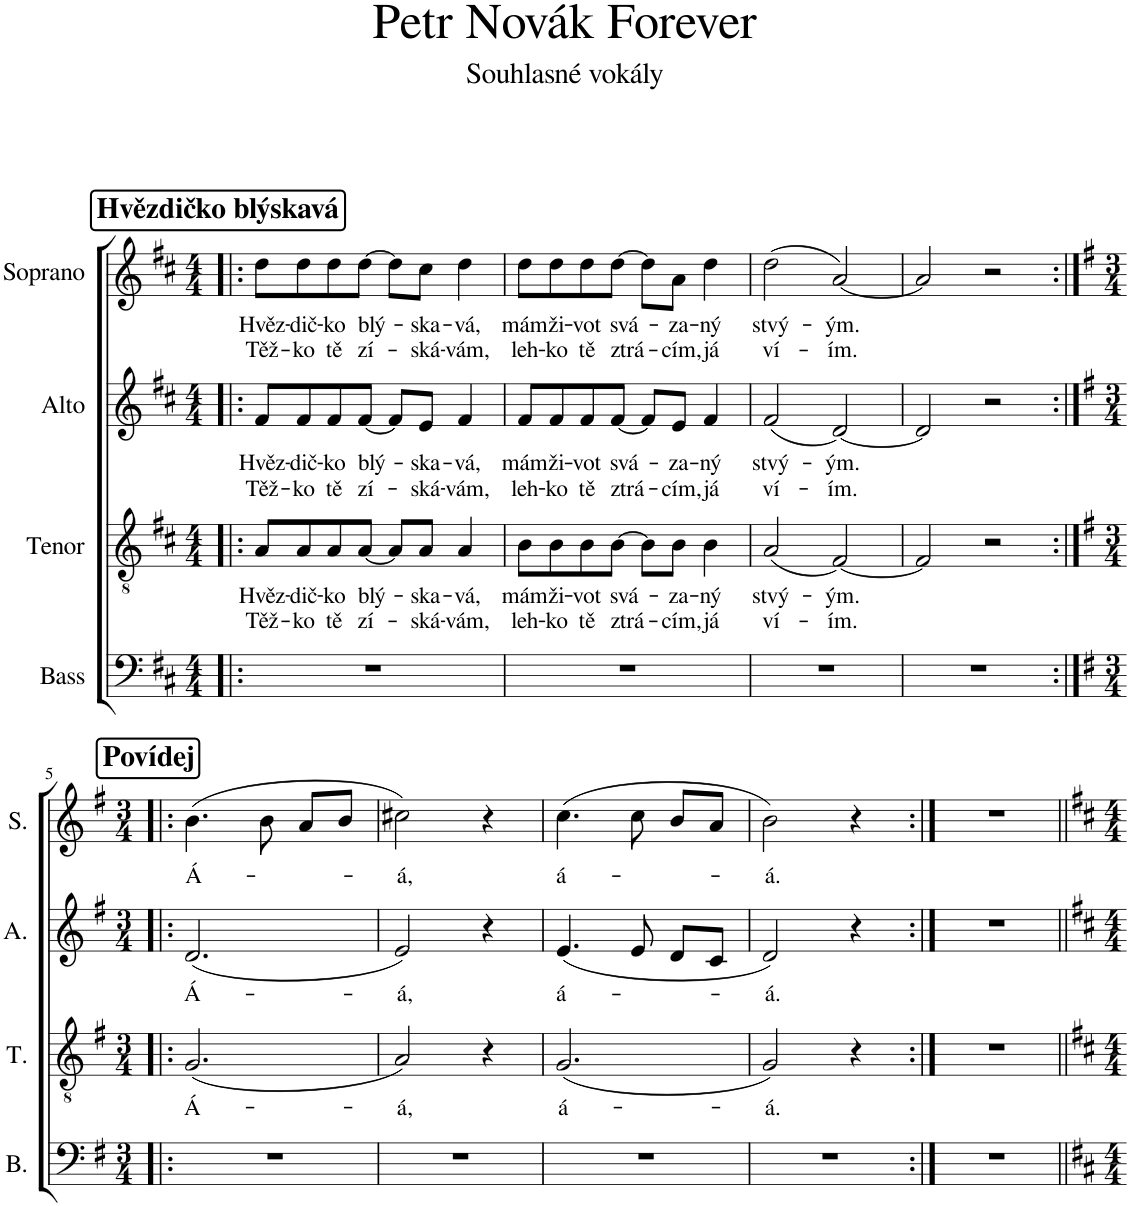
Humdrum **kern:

**kern	**kern	**text	**text	**kern	**text	**text	**kern	**text	**text
*part4	*part3	*part3	*part3	*part2	*part2	*part2	*part1	*part1	*part1
*staff4	*staff3	*staff3	*staff3	*staff2	*staff2	*staff2	*staff1	*staff1	*staff1
*I"Bass	*I"Tenor	*	*	*I"Alto	*	*	*I"Soprano	*	*
*I'B.	*I'T.	*	*	*I'A.	*	*	*I'S.	*	*
*clefF4	*clefGv2	*	*	*clefG2	*	*	*clefG2	*	*
*k[f#c#]	*k[f#c#]	*	*	*k[f#c#]	*	*	*k[f#c#]	*	*
*M4/4	*M4/4	*	*	*M4/4	*	*	*M4/4	*	*
!!LO:REH:place=s1:a:B:cj:fs=14:t=Hvězdičko blýskavá
=1!|:	=1!|:	=1!|:	=1!|:	=1!|:	=1!|:	=1!|:	=1!|:	=1!|:	=1!|:
!	!	!LO:LY:b	!LO:LY:b	!	!LO:LY:b	!LO:LY:b	!	!LO:LY:b	!LO:LY:b
1r	8A/L	Hvěz-	Těž-	8f#/L	Hvěz-	Těž-	8dd\L	Hvěz-	Těž-
!	!	!LO:LY:b	!LO:LY:b	!	!LO:LY:b	!LO:LY:b	!	!LO:LY:b	!LO:LY:b
.	8A/	-dič-	-ko	8f#/	-dič-	-ko	8dd\	-dič-	-ko
!	!	!LO:LY:b	!LO:LY:b	!	!LO:LY:b	!LO:LY:b	!	!LO:LY:b	!LO:LY:b
.	8A/	-ko	tě	8f#/	-ko	tě	8dd\	-ko	tě
!	!	!LO:LY:b	!LO:LY:b	!	!LO:LY:b	!LO:LY:b	!	!LO:LY:b	!LO:LY:b
.	[8A/J	blý-	zí-	[8f#/J	blý-	zí-	[8dd\J	blý-	zí-
.	8A/L]	.	.	8f#/L]	.	.	8dd\L]	.	.
!	!	!LO:LY:b	!LO:LY:b	!	!LO:LY:b	!LO:LY:b	!	!LO:LY:b	!LO:LY:b
.	8A/J	-ska-	-ská-	8e/J	-ska-	-ská-	8cc#\J	-ska-	-ská-
!	!	!LO:LY:b	!LO:LY:b	!	!LO:LY:b	!LO:LY:b	!	!LO:LY:b	!LO:LY:b
.	4A/	-vá,	-vám,	4f#/	-vá,	-vám,	4dd\	-vá,	-vám,
=2	=2	=2	=2	=2	=2	=2	=2	=2	=2
!	!	!LO:LY:b	!LO:LY:b	!	!LO:LY:b	!LO:LY:b	!	!LO:LY:b	!LO:LY:b
1r	8B\L	mám	leh-	8f#/L	mám	leh-	8dd\L	mám	leh-
!	!	!LO:LY:b	!LO:LY:b	!	!LO:LY:b	!LO:LY:b	!	!LO:LY:b	!LO:LY:b
.	8B\	ži-	-ko	8f#/	ži-	-ko	8dd\	ži-	-ko
!	!	!LO:LY:b	!LO:LY:b	!	!LO:LY:b	!LO:LY:b	!	!LO:LY:b	!LO:LY:b
.	8B\	-vot	tě	8f#/	-vot	tě	8dd\	-vot	tě
!	!	!LO:LY:b	!LO:LY:b	!	!LO:LY:b	!LO:LY:b	!	!LO:LY:b	!LO:LY:b
.	[8B\J	svá-	ztrá-	[8f#/J	svá-	ztrá-	[8dd\J	svá-	ztrá-
.	8B\L]	.	.	8f#/L]	.	.	8dd\L]	.	.
!	!	!LO:LY:b	!LO:LY:b	!	!LO:LY:b	!LO:LY:b	!	!LO:LY:b	!LO:LY:b
.	8B\J	-za-	-cím,	8e/J	-za-	-cím,	8a\J	-za-	-cím,
!	!	!LO:LY:b	!LO:LY:b	!	!LO:LY:b	!LO:LY:b	!	!LO:LY:b	!LO:LY:b
.	4B\	-ný	já	4f#/	-ný	já	4dd\	-ný	já
=3	=3	=3	=3	=3	=3	=3	=3	=3	=3
!	!	!LO:LY:b	!LO:LY:b	!	!LO:LY:b	!LO:LY:b	!	!LO:LY:b	!LO:LY:b
1r	(2A/	stvý-	ví-	(2f#/	stvý-	ví-	(2dd\	stvý-	ví-
!	!	!LO:LY:b	!LO:LY:b	!	!LO:LY:b	!LO:LY:b	!	!LO:LY:b	!LO:LY:b
.	[2F#/)	-ým.	-ím.	[2d/)	-ým.	-ím.	[2a/)	-ým.	ím.
=4	=4	=4	=4	=4	=4	=4	=4	=4	=4
1r	2F#/]	.	.	2d/]	.	.	2a/]	.	.
.	2r	.	.	2r	.	.	2r	.	.
!!LO:LB:g=z
!!LO:REH:place=s1:a:B:cj:fs=14:t=Povídej
=5:|!|:	=5:|!|:	=5:|!|:	=5:|!|:	=5:|!|:	=5:|!|:	=5:|!|:	=5:|!|:	=5:|!|:	=5:|!|:
*k[f#]	*k[f#]	*	*	*k[f#]	*	*	*k[f#]	*	*
*M3/4	*M3/4	*	*	*M3/4	*	*	*M3/4	*	*
!	!	!LO:LY:b	!	!	!LO:LY:b	!	!	!LO:LY:b	!
2.r	(2.G/	Á-	.	(2.d/	Á-	.	(4.b\	Á-	.
.	.	.	.	.	.	.	8b\	.	.
.	.	.	.	.	.	.	8a/L	.	.
.	.	.	.	.	.	.	8b/J	.	.
=6	=6	=6	=6	=6	=6	=6	=6	=6	=6
!	!	!LO:LY:b	!	!	!LO:LY:b	!	!	!LO:LY:b	!
2.r	2A/)	-á,	.	2e/)	á,	.	2cc#X\)	-á,	.
.	4r	.	.	4r	.	.	4r	.	.
=7	=7	=7	=7	=7	=7	=7	=7	=7	=7
!	!	!LO:LY:b	!	!	!LO:LY:b	!	!	!LO:LY:b	!
2.r	(2.G/	á-	.	(4.e/	á-	.	(4.cc\	á-	.
.	.	.	.	8e/	.	.	8cc\	.	.
.	.	.	.	8d/L	.	.	8b/L	.	.
.	.	.	.	8c/J	.	.	8a/J	.	.
=8	=8	=8	=8	=8	=8	=8	=8	=8	=8
!	!	!LO:LY:b	!	!	!LO:LY:b	!	!	!LO:LY:b	!
2.r	2G/)	-á.	.	2d/)	-á.	.	2b\)	-á.	.
.	4r	.	.	4r	.	.	4r	.	.
=9:|!	=9:|!	=9:|!	=9:|!	=9:|!	=9:|!	=9:|!	=9:|!	=9:|!	=9:|!
2.r	2.r	.	.	2.r	.	.	2.r	.	.
=||	=||	=||	=||	=||	=||	=||	=||	=||	=||
*-	*-	*-	*-	*-	*-	*-	*-	*-	*-
